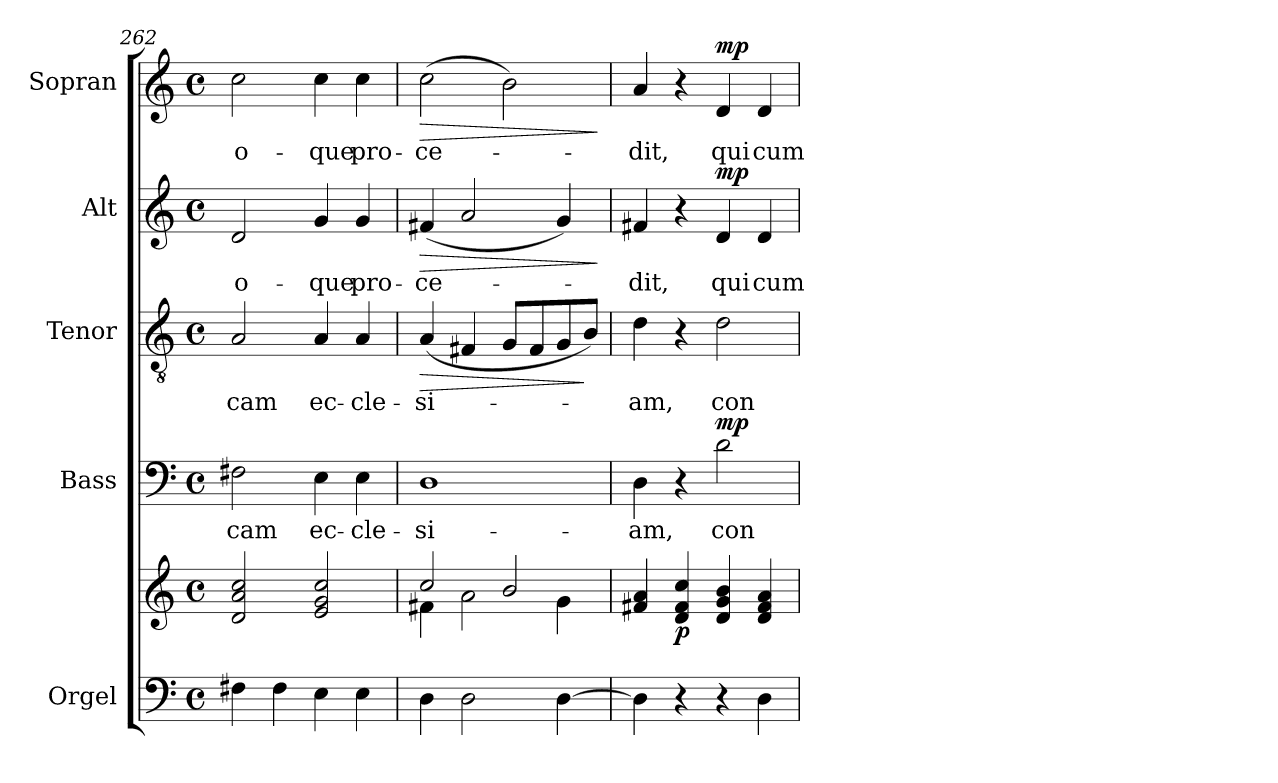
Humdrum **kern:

**kern	**kern	**dynam	**kern	**text	**dynam	**kern	**text	**dynam	**kern	**text	**dynam	**kern	**text	**dynam
*part5	*part5	*part5	*part4	*part4	*part4	*part3	*part3	*part3	*part2	*part2	*part2	*part1	*part1	*part1
*staff6	*staff5	*staff5/6	*staff4	*staff4	*staff4	*staff3	*staff3	*staff3	*staff2	*staff2	*staff2	*staff1	*staff1	*staff1
*I"Orgel	*	*	*I"Bass	*	*	*I"Tenor	*	*	*I"Alt	*	*	*I"Sopran	*	*
*I'Org.	*	*	*I'B.	*	*	*I'T.	*	*	*I'A.	*	*	*I'S.	*	*
*clefF4	*clefG2	*	*clefF4	*	*	*clefGv2	*	*	*clefG2	*	*	*clefG2	*	*
*k[]	*k[]	*	*k[]	*	*	*k[]	*	*	*k[]	*	*	*k[]	*	*
*C:	*C:	*	*C:	*	*	*C:	*	*	*C:	*	*	*C:	*	*
*M4/4	*M4/4	*	*M4/4	*	*	*M4/4	*	*	*M4/4	*	*	*M4/4	*	*
*met(c)	*met(c)	*	*met(c)	*	*	*met(c)	*	*	*met(c)	*	*	*met(c)	*	*
=262	=262	=262	=262	=262	=262	=262	=262	=262	=262	=262	=262	=262	=262	=262
!	!	!	!	!LO:LY:b	!	!	!LO:LY:b	!	!	!LO:LY:b	!	!	!LO:LY:b	!
4F#X\	2d/ 2a/ 2cc/	.	2F#X\	-cam	.	2A/	-cam	.	2d/	-o-	.	2cc\	-o-	.
4F#\	.	.	.	.	.	.	.	.	.	.	.	.	.	.
!	!	!	!	!LO:LY:b	!	!	!LO:LY:b	!	!	!LO:LY:b	!	!	!LO:LY:b	!
4E\	2e/ 2g/ 2cc/	.	4E\	ec-	.	4A/	ec-	.	4g/	-que	.	4cc\	-que	.
!	!	!	!	!LO:LY:b	!	!	!LO:LY:b	!	!	!LO:LY:b	!	!	!LO:LY:b	!
4E\	.	.	4E\	-cle-	.	4A/	-cle-	.	4g/	pro-	.	4cc\	pro-	.
=263	=263	=263	=263	=263	=263	=263	=263	=263	=263	=263	=263	=263	=263	=263
*	*^	*	*	*	*	*	*	*	*	*	*	*	*	*
!	!	!	!	!	!LO:LY:b	!	!	!LO:LY:b	!LO:HP:b	!	!LO:LY:b	!LO:HP:b	!	!LO:LY:b	!LO:HP:b
4D\	2cc/	4f#X\	.	1D	-si-	.	(<4A/	-si-	>	(<4f#X/	-ce-	>	(>2cc\	-ce-	>
2D\	.	2a\	.	.	.	.	4F#X/	.	.	2a/	.	.	.	.	.
.	2b/	.	.	.	.	.	8G/L	.	.	.	.	.	2b\)	.	.
.	.	.	.	.	.	.	8F#/	.	.	.	.	.	.	.	.
[4D\	.	4g\	.	.	.	.	8G/	.	.	4g/)	.	.	.	.	.
.	.	.	.	.	.	.	8B/J)	.	]	.	.	.	.	.	.
*	*v	*v	*	*	*	*	*	*	*	*	*	*	*	*	*
.	.	.	.	.	.	.	.	.	.	.	]	.	.	]
=264	=264	=264	=264	=264	=264	=264	=264	=264	=264	=264	=264	=264	=264	=264
!	!	!	!	!LO:LY:b	!	!	!LO:LY:b	!	!	!LO:LY:b	!	!	!LO:LY:b	!
4D\]	4f#X/ 4a/	.	4D\	-am,	.	4d\	-am,	.	4f#X/	-dit,	.	4a/	-dit,	.
!	!	!LO:DY:b	!	!	!	!	!	!	!	!	!	!	!	!
4r	4d/ 4f#/ 4cc/	p	4r	.	.	4r	.	.	4r	.	.	4r	.	.
!	!	!	!	!LO:LY:b	!LO:DY:a	!	!LO:LY:b	!	!	!LO:LY:b	!LO:DY:a	!	!LO:LY:b	!LO:DY:a
4r	4d/ 4g/ 4b/	.	2d\	con-	mp	2d\	con-	.	4d/	qui	mp	4d/	qui	mp
!	!	!	!	!	!	!	!	!	!	!LO:LY:b	!	!	!LO:LY:b	!
4D\	4d/ 4f#/ 4a/	.	.	.	.	.	.	.	4d/	cum	.	4d/	cum	.
=	=	=	=	=	=	=	=	=	=	=	=	=	=	=
*-	*-	*-	*-	*-	*-	*-	*-	*-	*-	*-	*-	*-	*-	*-
